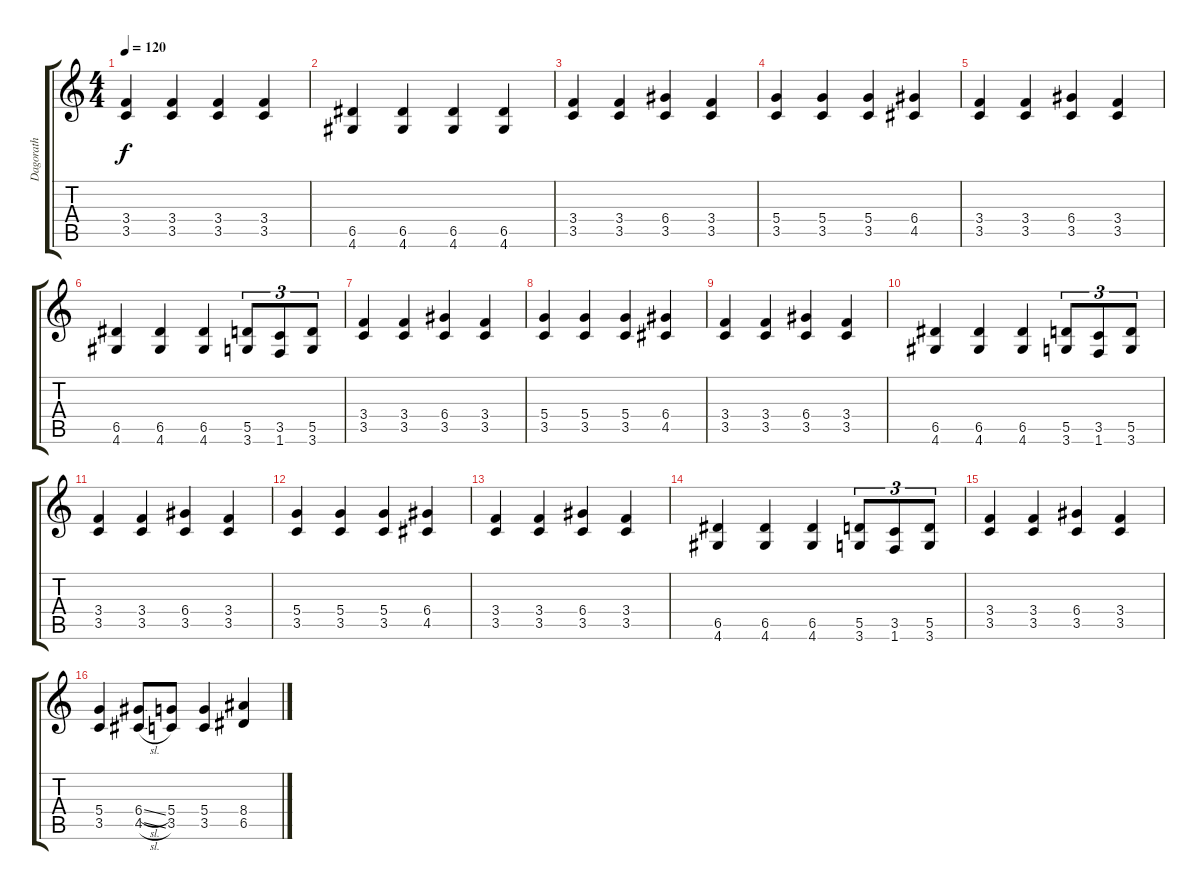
\track ("Dagorath" "Dagorath") {instrument distortionguitar}
\staff {score tabs}
\tuning (E4 B3 G3 D3 A2 E2) {hide}
\ts (4 4)
\tempo 120
\clef g2
\ks c
(3.4 3.5).4{dy f} (3.4 3.5).4 (3.4 3.5).4 (3.4 3.5).4 |
(6.5 4.6).4 (6.5 4.6).4 (6.5 4.6).4 (6.5 4.6).4 |
(3.4 3.5).4 (3.4 3.5).4 (6.4 3.5).4 (3.4 3.5).4 |
(5.4 3.5).4 (5.4 3.5).4 (5.4 3.5).4 (6.4 4.5).4 |
(3.4 3.5).4 (3.4 3.5).4 (6.4 3.5).4 (3.4 3.5).4 |
(6.5 4.6).4 (6.5 4.6).4 (6.5 4.6).4 (5.5 3.6).8{tu (3 2)} (3.5 1.6).8{tu (3 2)} (5.5 3.6).8{tu (3 2)} |
(3.4 3.5).4 (3.4 3.5).4 (6.4 3.5).4 (3.4 3.5).4 |
(5.4 3.5).4 (5.4 3.5).4 (5.4 3.5).4 (6.4 4.5).4 |
(3.4 3.5).4 (3.4 3.5).4 (6.4 3.5).4 (3.4 3.5).4 |
(6.5 4.6).4 (6.5 4.6).4 (6.5 4.6).4 (5.5 3.6).8{tu (3 2)} (3.5 1.6).8{tu (3 2)} (5.5 3.6).8{tu (3 2)} |
(3.4 3.5).4 (3.4 3.5).4 (6.4 3.5).4 (3.4 3.5).4 |
(5.4 3.5).4 (5.4 3.5).4 (5.4 3.5).4 (6.4 4.5).4 |
(3.4 3.5).4 (3.4 3.5).4 (6.4 3.5).4 (3.4 3.5).4 |
(6.5 4.6).4 (6.5 4.6).4 (6.5 4.6).4 (5.5 3.6).8{tu (3 2)} (3.5 1.6).8{tu (3 2)} (5.5 3.6).8{tu (3 2)} |
(3.4 3.5).4 (3.4 3.5).4 (6.4 3.5).4 (3.4 3.5).4 |
(5.4 3.5).4 (6.4{sl} 4.5{sl}).8 (5.4 3.5).8 (5.4 3.5).4 (8.4 6.5).4
